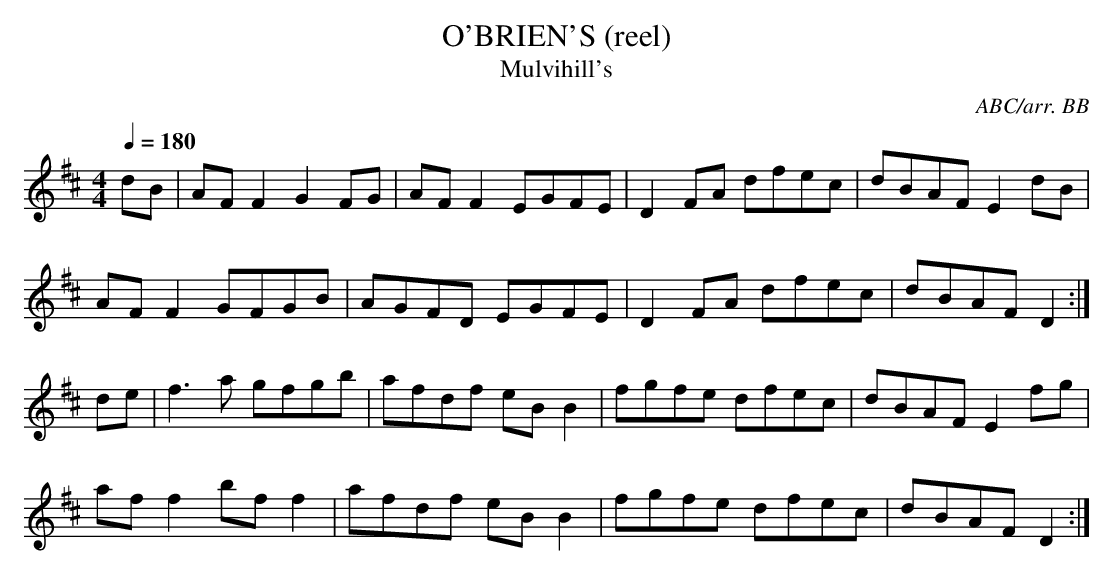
X:1
T:O'BRIEN'S (reel)
T:Mulvihill's
C:ABC/arr. BB
Q:1/4=180
M:4/4
L:1/8
K:D
dB|AFF2 G2FG|AFF2 EGFE|D2FA dfec|dBAF E2dB|
AFF2 GFGB|AGFD EGFE|D2FA dfec|dBAF D2 :|
de|f3a gfgb|afdf eBB2|fgfe dfec|dBAF E2fg|
aff2 bff2|afdf eBB2|fgfe dfec|dBAF D2 :|
